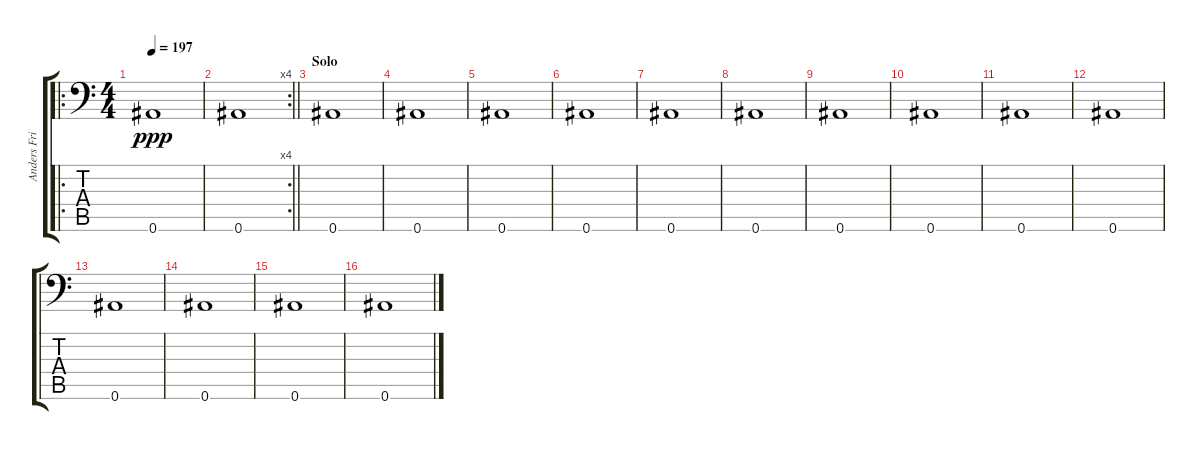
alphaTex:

\track ("Anders Fridén" "Anders Fri") {instrument distortionguitar}
\staff {score tabs}
\tuning (C4 G3 Eb3 Bb2 F2 Bb1) {hide}
\ro
\ts (4 4)
\tempo 197
\clef f4
\ks c
0.6.1{dy ppp} |
\rc 4
\barLineRight lightlight
0.6.1 |
\section ("" "Solo")
0.6.1 |
0.6.1 |
0.6.1 |
0.6.1 |
0.6.1 |
0.6.1 |
0.6.1 |
0.6.1 |
0.6.1 |
0.6.1 |
0.6.1 |
0.6.1 |
0.6.1 |
0.6.1
